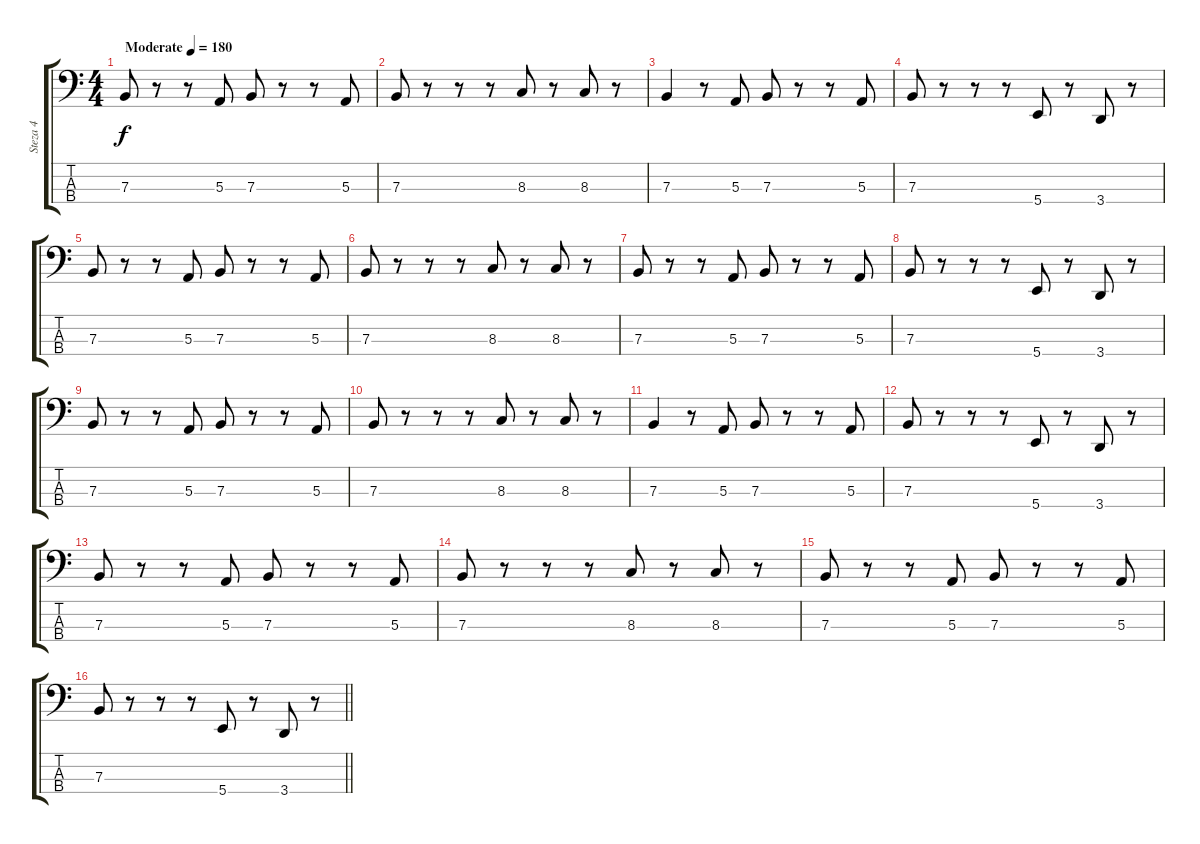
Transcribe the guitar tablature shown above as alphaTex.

\track ("Steza 4" "Steza 4") {instrument electricbassfinger}
\staff {score tabs}
\tuning (D2 A1 E1 B0) {hide}
\ts (4 4)
\tempo (180 "Moderate")
\clef f4
\ks c
7.3.8{dy f instrument electricbassfinger} r.8 r.8 5.3.8 7.3.8 r.8 r.8 5.3.8 |
7.3.8 r.8 r.8 r.8 8.3.8 r.8 8.3.8 r.8 |
7.3.4 r.8 5.3.8 7.3.8 r.8 r.8 5.3.8 |
7.3.8 r.8 r.8 r.8 5.4.8 r.8 3.4.8 r.8 |
7.3.8 r.8 r.8 5.3.8 7.3.8 r.8 r.8 5.3.8 |
7.3.8 r.8 r.8 r.8 8.3.8 r.8 8.3.8 r.8 |
7.3.8 r.8 r.8 5.3.8 7.3.8 r.8 r.8 5.3.8 |
7.3.8 r.8 r.8 r.8 5.4.8 r.8 3.4.8 r.8 |
7.3.8 r.8 r.8 5.3.8 7.3.8 r.8 r.8 5.3.8 |
7.3.8 r.8 r.8 r.8 8.3.8 r.8 8.3.8 r.8 |
7.3.4 r.8 5.3.8 7.3.8 r.8 r.8 5.3.8 |
7.3.8 r.8 r.8 r.8 5.4.8 r.8 3.4.8 r.8 |
7.3.8 r.8 r.8 5.3.8 7.3.8 r.8 r.8 5.3.8 |
7.3.8 r.8 r.8 r.8 8.3.8 r.8 8.3.8 r.8 |
7.3.8 r.8 r.8 5.3.8 7.3.8 r.8 r.8 5.3.8 |
\barLineRight lightlight
7.3.8 r.8 r.8 r.8 5.4.8 r.8 3.4.8 r.8
